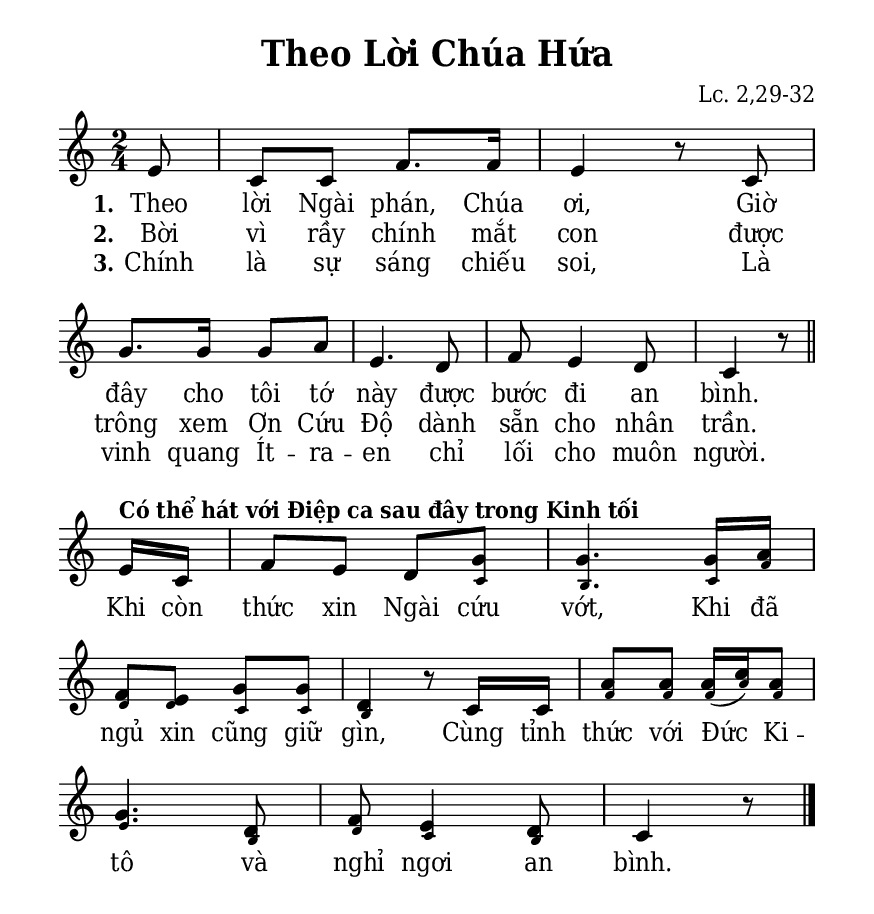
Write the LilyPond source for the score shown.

% Cài đặt chung\
\version "2.22.1"
\include "english.ly"

\header {
  title = "Theo Lời Chúa Hứa"
  composer = "Lc. 2,29-32"
  %arranger = "Lm. Kim Long"
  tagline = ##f
}

% Nhạc phiên khúc
nhacPhienKhucSop = \relative c' {
  \partial 8 e8 |
  c c f8. f16 |
  e4 r8 c |
  g'8. g16 g8 a |
  e4. d8 |
  f e4 d8 |
  c4 r8 \bar "||" \break
  
  e16
  ^\markup { \bold "Có thể hát với Điệp ca sau đây trong Kinh tối" }
  c |
  f8 e d g |
  g4. g16 a |
  f8 e g g |
  d4 r8 c16 c |
  a'8 a a16 (c) a8 |
  g4. d8 |
  f e4 d8 |
  c4 r8 \bar "|."
}

nhacPhienKhucAlto = \relative c' {
  r8 |
  R2*5
  r4.
  e16 c |
  f8 e d c |
  b4. c16 f |
  d8 d c c |
  b4 r8 c16 c |
  f8 f f16 (a) f8 |
  e4. b8 |
  d c4 b8 |
  c4 r8
}

% Lời phiên khúc
loiPhienKhucSop = \lyrics {
  <<
    {
      \set stanza = "1."
      Theo lời Ngài phán, Chúa ơi,
      Giờ đây cho tôi tớ này được bước đi an bình.
    }
    \new Lyrics {
	    \set associatedVoice = "beSop"
	    \set stanza = "2."
	    Bời vì rầy chính mắt con được trông xem
	    Ơn Cứu Độ dành sẵn cho nhân trần.
    }
    \new Lyrics {
	    \set associatedVoice = "beSop"
	    \set stanza = "3."
	    Chính là sự sáng chiếu soi,
	    Là vinh quang Ít -- ra -- en
	    chỉ lối cho muôn người.
    }
  >>
  Khi còn thức xin Ngài cứu vớt,
  Khi đã ngủ xin cũng giữ gìn,
  Cùng tỉnh thức với Đức Ki -- tô và nghỉ ngơi an bình.
}

% Dàn trang
\paper {
  #(set-paper-size "a5")
  top-margin = 15\mm
  bottom-margin = 10\mm
  left-margin = 10\mm
  right-margin = 10\mm
  indent = #0
  #(define fonts
	 (make-pango-font-tree "Deja Vu Serif Condensed"
	 		       "Deja Vu Serif Condensed"
			       "Deja Vu Serif Condensed"
			       (/ 20 20)))
  print-page-number = ##f
  system-system-spacing = #'((basic-distance . 0.1) (padding . 3))
}

TongNhip = {
  \key c \major \time 2/4
  \set Timing.beamExceptions = #'()
  \set Timing.baseMoment = #(ly:make-moment 1/4)
}

% Đổi kích thước nốt cho bè phụ
notBePhu =
#(define-music-function (font-size music) (number? ly:music?)
   (for-some-music
     (lambda (m)
       (if (music-is-of-type? m 'rhythmic-event)
           (begin
             (set! (ly:music-property m 'tweaks)
                   (cons `(font-size . ,font-size)
                         (ly:music-property m 'tweaks)))
             #t)
           #f))
     music)
   music)

\score {
  \new ChoirStaff <<
    \new Staff \with {
        \consists "Merge_rests_engraver"
        printPartCombineTexts = ##f
      }
      <<
      \new Voice \TongNhip \partCombine 
        \nhacPhienKhucSop
        \notBePhu -3 { \nhacPhienKhucAlto }
      \new NullVoice = beSop \nhacPhienKhucSop
      \new Lyrics \lyricsto beSop \loiPhienKhucSop
      >>
  >>
  \layout {
    %\override Staff.TimeSignature.transparent = ##t
    \override Lyrics.LyricSpace.minimum-distance = #1.5
    \override Score.BarNumber.break-visibility = ##(#f #f #f)
    \override Score.SpacingSpanner.uniform-stretching = ##t
  } 
}
